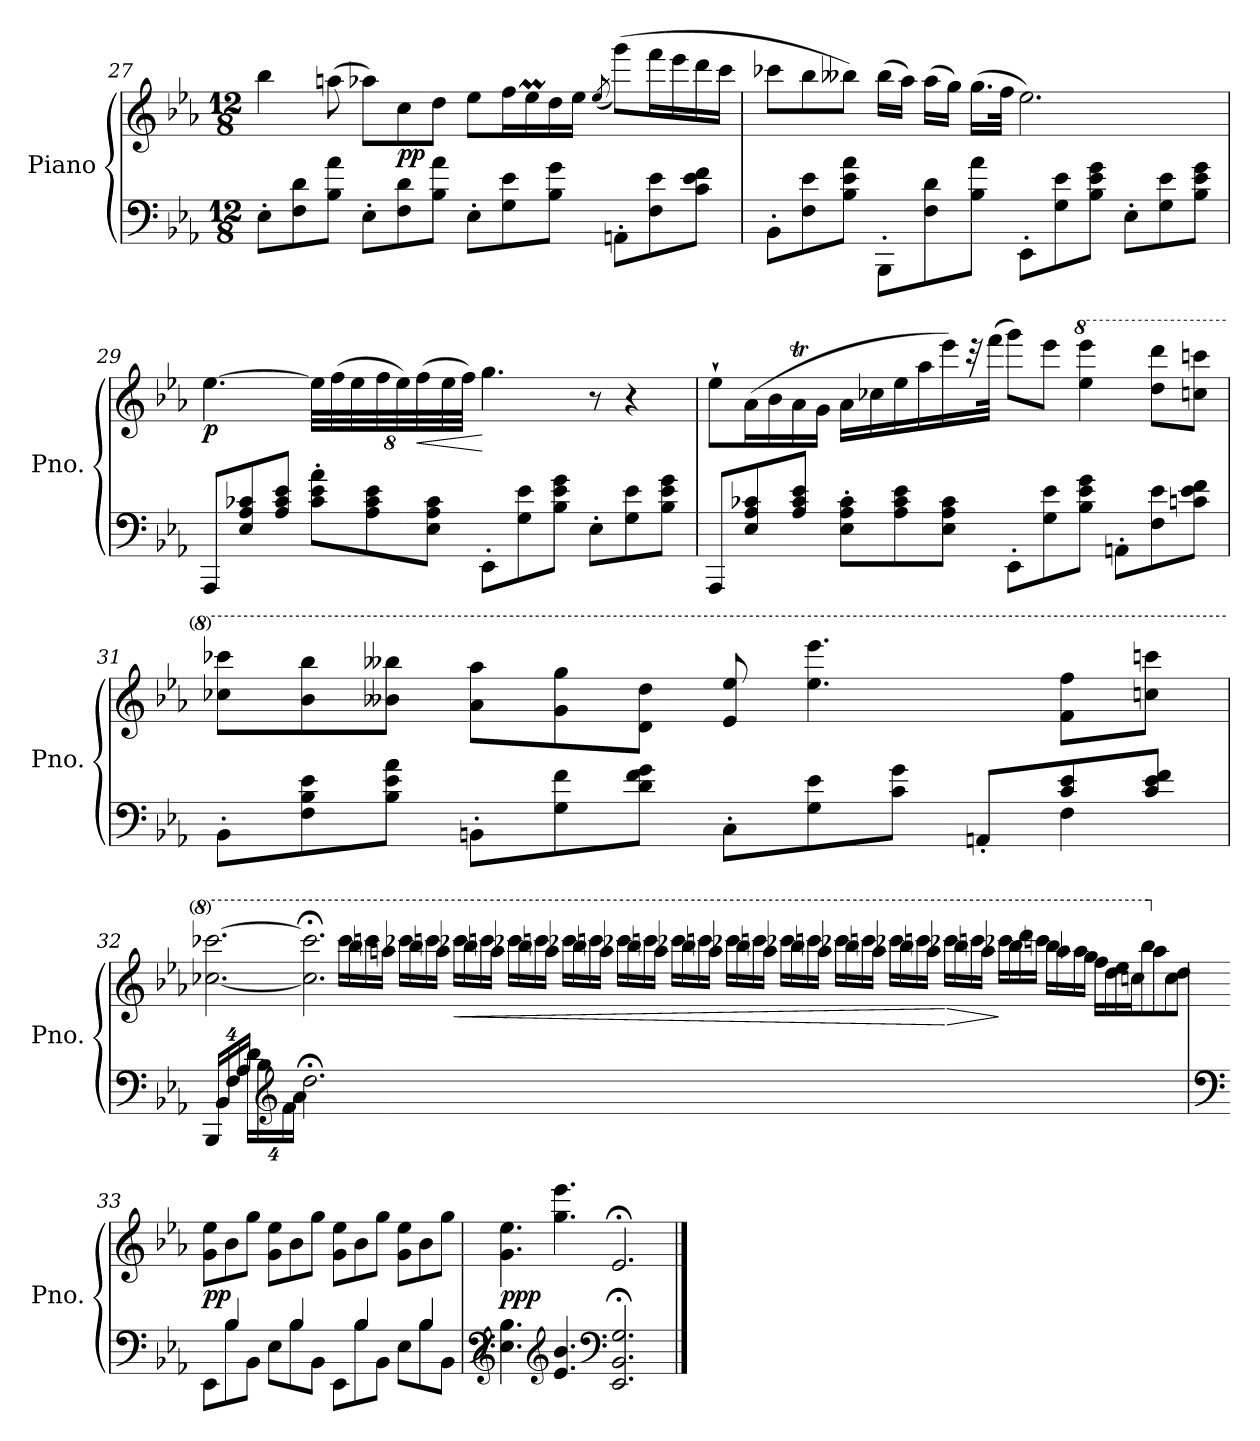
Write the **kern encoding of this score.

**kern	**kern	**dynam
*part1	*part1	*part1
*staff2	*staff1	*staff1/2
*I"Piano	*	*
*I'Pno.	*	*
*clefF4	*clefG2	*
*k[b-e-a-]	*k[b-e-a-]	*
*M12/8	*M12/8	*
=27	=27	=27
8E-'\L	4bb-\	.
8F\ 8d\	.	.
8B-\ 8a-\J	(8aan\	.
8E-'\L	8aa-X\L)	.
!	!	!LO:DY:b
8F\ 8d\	8cc\	pp
8B-\ 8a-\J	8dd\J	.
8E-'\L	8ee-\L	.
8G\ 8e-\	16ff\L	.
.	16ee-M\	.
8B-\ 8g\J	16dd\	.
.	16ee-\JJ	.
.	(8qee-/	.
8AAn'\L	(8ggg\L)	.
8F\ 8e-\	16fff\L	.
.	16eee-\	.
8c\ 8e-\ 8f\J	16ddd\	.
.	16ccc\JJ	.
!!LO:LB:g=z
=28	=28	=28
8BB-'\L	8ccc-X\L	.
8F\ 8e-\	8bb-\	.
8B-\ 8e-\ 8a-\J	8bb--X\J)	.
8BBB-'\L	(16bb--\LL	.
.	16aa-\JJ)	.
8F\ 8d\	(16aa-\LL	.
.	16gg\JJ)	.
8B-\ 8a-\J	(16.gg\LL	.
.	32ff\JJk	.
8EE-'\L	2.ee-\)	.
8G\ 8e-\	.	.
8B-\ 8e-\ 8g\J	.	.
8E-'\L	.	.
8G\ 8e-\	.	.
8B-\ 8e-\ 8g\J	.	.
=29	=29	=29
!	!	!LO:DY:b
8AAA-/L	[4.ee-\	p
8E-/ 8A-/ 8c-X/	.	.
8A-/ 8c-/ 8e-/J	.	.
*	*Xbrackettup	*
8c-\' 8e-\' 8a-\'L	64%3ee-\LL]	.
.	(64%3ff\	.
.	64%3ee-\	.
8A-\ 8c-\ 8e-\	.	.
.	64%3ff\	.
.	64%3ee-\)	.
!	!	!LO:HP:b
.	(64%3ff\	<
8E-\ 8A-\ 8c-\J	.	.
.	64%3ee-\	.
.	64%3ff\JJ)	.
8EE-'\L	4.gg\	[
8G\ 8e-\	.	.
8B-\ 8e-\ 8g\J	.	.
8E-'\L	8r	.
8G\ 8e-\	4r	.
8B-\ 8e-\ 8g\J	.	.
!!LO:PB:g=z
=30	=30	=30
8AAA-/L	8ee-`\L	.
8E-/ 8A-/ 8c-X/	(16a-\L	.
.	16b-\	.
8A-/ 8c-/ 8e-/J	16a-T\	.
.	16g\JJ	.
8E-\' 8A-\' 8c-\'L	16a-\LL	.
.	16cc-X\	.
8A-\ 8c-\ 8e-\	16ee-\	.
.	16aa-\	.
8E-\ 8A-\ 8c-\J	16eee-\)	.
.	32r	.
.	(32fff\JJk	.
8EE-'\L	8ggg\L)	.
8G\ 8e-\	8eee-\J	.
*	*8va	*
*	*MM65	*
8B-\ 8e-\ 8g\J	4eee-\ 4eeee-\	.
8AAn'\L	.	.
8F\ 8e-\	8ddd\ 8dddd\L	.
8cn\ 8e-\ 8f\J	8cccn\ 8ccccn\J	.
=31	=31	=31
*^	*	*
8BB-'\L	4ryy	8ccc-X\ 8cccc-X\L	.
8F\ 8B-\ 8e-\	.	8bb-\ 8bbb-\	.
*v	*v	*	*
8B-\ 8e-\ 8a-\J	8bb--X\ 8bbb--X\J	.
8BBn'\L	8aa-\ 8aaa-\L	.
8G\ 8f\	8gg\ 8ggg\	.
8d\ 8f\ 8g\J	8dd\ 8ddd\J	.
8C'\L	8ee-/ 8eee-/	.
8G\ 8e-\	4.eee-\ 4.eeee-\	.
8c\ 8g\J	.	.
8AAn'/L	.	.
*^	*	*
8c/ 8e-/	4F\	8ff\ 8fff\L	.
8c/ 8e-/ 8f/J	.	8cccn\ 8ccccn\J	.
*v	*v	*	*
!!LO:LB:g=z
=32	=32	=32
*Xbrackettup	*	*
32%3BBB-/L	[2.ccc-X\ [2.cccc-X\	.
32%3BB-/	.	.
32%3F/	.	.
32%3A-/J	.	.
32%3d\L	.	.
32%3B-\	.	.
*clefG2	*	*
32%3f\	.	.
32%3a-\J	.	.
*	*MM160	*
2.dd;<\	2.ccc-\];< 2.cccc-\];<	.
4ryy	16cccc-\LL	.
.	16bbb-\	.
.	16ccccn\	.
.	16aaan\JJ	.
00ryy	16cccc-X\LL	.
.	16bbb-\	.
.	16ccccn\	.
.	16aaa\JJ	.
!	!	!LO:HP:b
.	16cccc-X\LL	<
.	16bbb-\	.
.	16ccccn\	.
.	16aaa\JJ	.
.	16cccc-X\LL	.
.	16bbb-\	.
.	16ccccn\	.
.	16aaa\JJ	.
*	*MM140	*
.	16cccc-X\LL	.
.	16bbb-\	.
.	16ccccn\	.
.	16aaa\JJ	.
.	16cccc-X\LL	.
.	16bbb-\	.
.	16ccccn\	.
.	16aaa\JJ	.
.	16cccc-X\LL	.
.	16bbb-\	.
.	16ccccn\	.
.	16aaa\JJ	.
.	16cccc-X\LL	.
.	16bbb-\	.
.	16ccccn\	.
.	16aaa\JJ	.
*	*MM120	*
.	16cccc-X\LL	.
.	16bbb-\	.
.	16ccccn\	.
.	16aaa\JJ	.
.	16cccc-X\LL	.
.	16bbb-\	.
.	16ccccn\	.
.	16aaa\JJ	.
.	16cccc-X\LL	.
.	16bbb-\	.
.	16ccccn\	.
.	16aaa\JJ	.
!	!	!LO:HP:n=1:b
.	16cccc-X\LL	[ >
.	16bbb-\	.
.	16ccccn\	.
.	16aaa\JJ	.
*	*MM100	*
.	16cccc-X\LL	]
.	16bbb-\	.
.	16dddd\	.
.	16ccccn\JJ	.
*	*MM80	*
.	16bbb-\LL	.
.	16aaa\	.
.	16aaa-X\	.
.	16ggg\JJ	.
*	*MM60	*
.	16fff\LL	.
.	16ddd\	.
.	16eee-\	.
.	16cccn\J	.
*	*X8va	*
.	8bb-\	.
.	8aa-\	.
.	8cc\	.
.	8dd\J	.
!!LO:LB:g=z
=33	=33	=33
*clefF4	*	*
*^	*	*
!	!	!	!LO:DY:b
8ryy	8EE-\L	8g\ 8ee-\L	pp
4B-/	8B-\	8b-\	.
.	8BB-\J	8gg\J	.
8ryy	8E-\L	8g\ 8ee-\L	.
4B-/	8B-\	8b-\	.
.	8BB-\J	8gg\J	.
8ryy	8EE-\L	8g\ 8ee-\L	.
4B-/	8B-\	8b-\	.
.	8BB-\J	8gg\J	.
8ryy	8E-\L	8g\ 8ee-\L	.
4B-/	8B-\	8b-\	.
.	8BB-\J	8gg\J	.
=34	=34	=34	=34
!	!	!	!LO:DY:b
*v	*v	*	*
4.E-\ 4.B-\	4.g\ 4.ee-\	ppp
*clefG2	*	*
4.e-/ 4.b-/	4.gg\ 4.eee-\	.
*clefF4	*	*
2.EE-/;< 2.BB-/;< 2.G/;<	2.e-;</	.
==	==	==
*-	*-	*-
